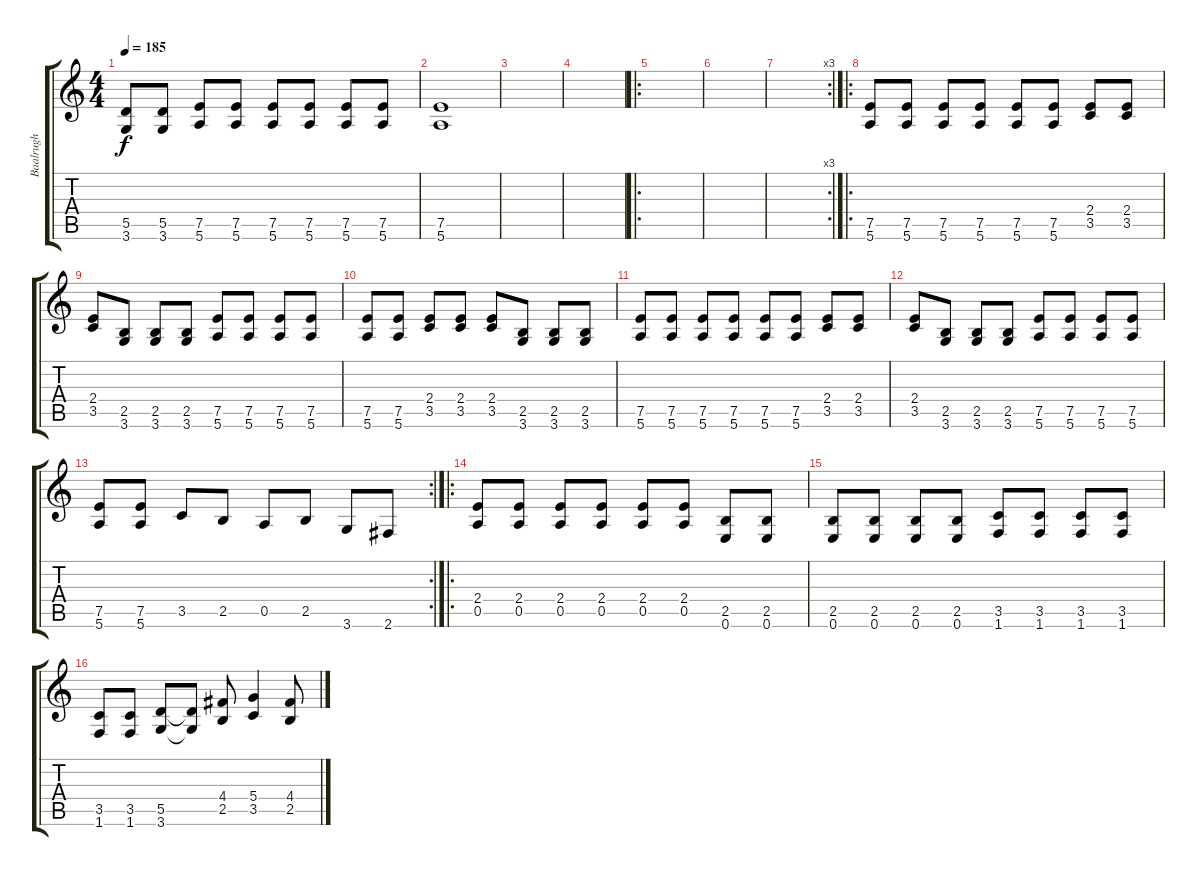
\track ("Baalrugh" "Baalrugh") {instrument distortionguitar}
\staff {score tabs}
\tuning (E4 B3 G3 D3 A2 E2) {hide}
\ts (4 4)
\tempo 185
\clef g2
\ks c
(5.5 3.6).8{dy f} (5.5 3.6).8 (7.5 5.6).8 (7.5 5.6).8 (7.5 5.6).8 (7.5 5.6).8 (7.5 5.6).8 (7.5 5.6).8 |
(7.5 5.6).1 |
|
|
\ro
|
|
\rc 3
|
\ro
(7.5 5.6).8 (7.5 5.6).8 (7.5 5.6).8 (7.5 5.6).8 (7.5 5.6).8 (7.5 5.6).8 (2.4 3.5).8 (2.4 3.5).8 |
(2.4 3.5).8 (2.5 3.6).8 (2.5 3.6).8 (2.5 3.6).8 (7.5 5.6).8 (7.5 5.6).8 (7.5 5.6).8 (7.5 5.6).8 |
(7.5 5.6).8 (7.5 5.6).8 (2.4 3.5).8 (2.4 3.5).8 (2.4 3.5).8 (2.5 3.6).8 (2.5 3.6).8 (2.5 3.6).8 |
(7.5 5.6).8 (7.5 5.6).8 (7.5 5.6).8 (7.5 5.6).8 (7.5 5.6).8 (7.5 5.6).8 (2.4 3.5).8 (2.4 3.5).8 |
(2.4 3.5).8 (2.5 3.6).8 (2.5 3.6).8 (2.5 3.6).8 (7.5 5.6).8 (7.5 5.6).8 (7.5 5.6).8 (7.5 5.6).8 |
\rc 2
(7.5 5.6).8 (7.5 5.6).8 3.5.8 2.5.8 0.5.8 2.5.8 3.6.8 2.6.8 |
\ro
(2.4 0.5).8 (2.4 0.5).8 (2.4 0.5).8 (2.4 0.5).8 (2.4 0.5).8 (2.4 0.5).8 (2.5 0.6).8 (2.5 0.6).8 |
(2.5 0.6).8 (2.5 0.6).8 (2.5 0.6).8 (2.5 0.6).8 (3.5 1.6).8 (3.5 1.6).8 (3.5 1.6).8 (3.5 1.6).8 |
(3.5 1.6).8 (3.5 1.6).8 (5.5 3.6).8 (5.5{t} 3.6{t}).8 (4.4 2.5).8 (5.4 3.5).4 (4.4 2.5).8
